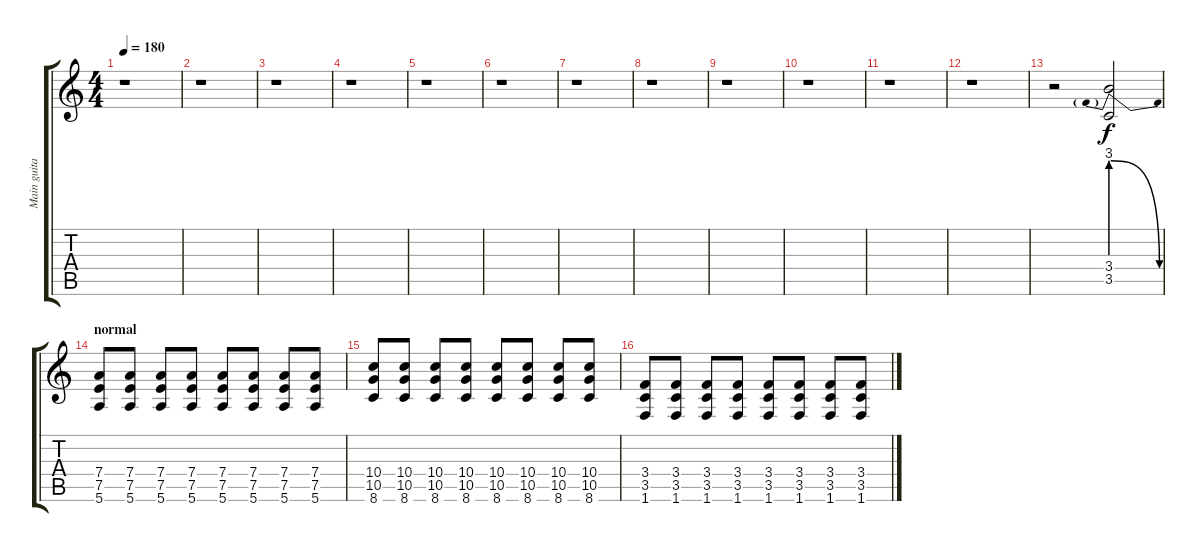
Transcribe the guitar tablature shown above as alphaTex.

\track ("Main guitar" "Main guita") {instrument distortionguitar}
\staff {score tabs}
\tuning (E4 B3 G3 D3 A2 E2) {hide}
\ts (4 4)
\tempo 180
\clef g2
\ks c
r.1{dy f} |
r.1 |
r.1 |
r.1 |
r.1 |
r.1 |
r.1 |
r.1 |
r.1 |
r.1 |
r.1 |
r.1 |
r.2 (3.4{be (prebendrelease 0 12 60 0)} 3.5).2 |
\section ("" "normal")
(7.4 7.5 5.6).8 (7.4 7.5 5.6).8 (7.4 7.5 5.6).8 (7.4 7.5 5.6).8 (7.4 7.5 5.6).8 (7.4 7.5 5.6).8 (7.4 7.5 5.6).8 (7.4 7.5 5.6).8 |
(10.4 10.5 8.6).8 (10.4 10.5 8.6).8 (10.4 10.5 8.6).8 (10.4 10.5 8.6).8 (10.4 10.5 8.6).8 (10.4 10.5 8.6).8 (10.4 10.5 8.6).8 (10.4 10.5 8.6).8 |
(3.4 3.5 1.6).8 (3.4 3.5 1.6).8 (3.4 3.5 1.6).8 (3.4 3.5 1.6).8 (3.4 3.5 1.6).8 (3.4 3.5 1.6).8 (3.4 3.5 1.6).8 (3.4 3.5 1.6).8
